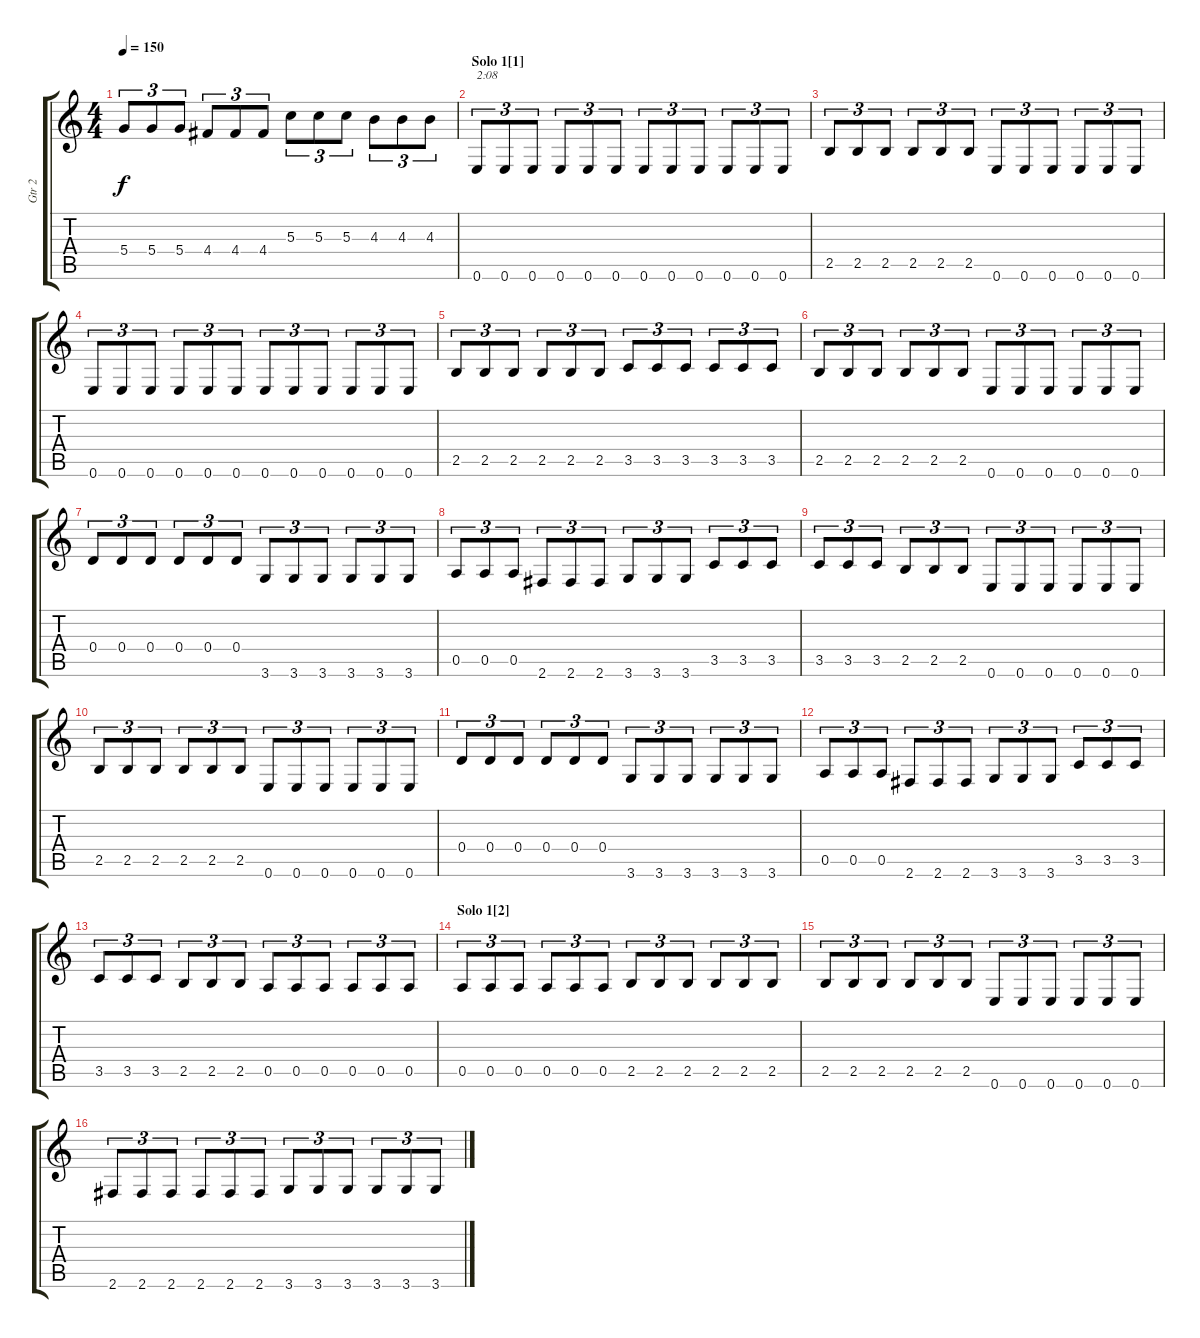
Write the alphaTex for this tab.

\track ("Gtr 2" "Gtr 2") {instrument distortionguitar}
\staff {score tabs}
\tuning (E4 B3 G3 D3 A2 E2) {hide}
\ts (4 4)
\tempo 150
\clef g2
\ks c
5.4.8{tu (3 2) dy f} 5.4.8{tu (3 2)} 5.4.8{tu (3 2)} 4.4.8{tu (3 2)} 4.4.8{tu (3 2)} 4.4.8{tu (3 2)} 5.3.8{tu (3 2)} 5.3.8{tu (3 2)} 5.3.8{tu (3 2)} 4.3.8{tu (3 2)} 4.3.8{tu (3 2)} 4.3.8{tu (3 2)} |
\section ("" "Solo 1[1]")
0.6.8{tu (3 2) txt "2:08"} 0.6.8{tu (3 2)} 0.6.8{tu (3 2)} 0.6.8{tu (3 2)} 0.6.8{tu (3 2)} 0.6.8{tu (3 2)} 0.6.8{tu (3 2)} 0.6.8{tu (3 2)} 0.6.8{tu (3 2)} 0.6.8{tu (3 2)} 0.6.8{tu (3 2)} 0.6.8{tu (3 2)} |
2.5.8{tu (3 2)} 2.5.8{tu (3 2)} 2.5.8{tu (3 2)} 2.5.8{tu (3 2)} 2.5.8{tu (3 2)} 2.5.8{tu (3 2)} 0.6.8{tu (3 2)} 0.6.8{tu (3 2)} 0.6.8{tu (3 2)} 0.6.8{tu (3 2)} 0.6.8{tu (3 2)} 0.6.8{tu (3 2)} |
0.6.8{tu (3 2)} 0.6.8{tu (3 2)} 0.6.8{tu (3 2)} 0.6.8{tu (3 2)} 0.6.8{tu (3 2)} 0.6.8{tu (3 2)} 0.6.8{tu (3 2)} 0.6.8{tu (3 2)} 0.6.8{tu (3 2)} 0.6.8{tu (3 2)} 0.6.8{tu (3 2)} 0.6.8{tu (3 2)} |
2.5.8{tu (3 2)} 2.5.8{tu (3 2)} 2.5.8{tu (3 2)} 2.5.8{tu (3 2)} 2.5.8{tu (3 2)} 2.5.8{tu (3 2)} 3.5.8{tu (3 2)} 3.5.8{tu (3 2)} 3.5.8{tu (3 2)} 3.5.8{tu (3 2)} 3.5.8{tu (3 2)} 3.5.8{tu (3 2)} |
2.5.8{tu (3 2)} 2.5.8{tu (3 2)} 2.5.8{tu (3 2)} 2.5.8{tu (3 2)} 2.5.8{tu (3 2)} 2.5.8{tu (3 2)} 0.6.8{tu (3 2)} 0.6.8{tu (3 2)} 0.6.8{tu (3 2)} 0.6.8{tu (3 2)} 0.6.8{tu (3 2)} 0.6.8{tu (3 2)} |
0.4.8{tu (3 2)} 0.4.8{tu (3 2)} 0.4.8{tu (3 2)} 0.4.8{tu (3 2)} 0.4.8{tu (3 2)} 0.4.8{tu (3 2)} 3.6.8{tu (3 2)} 3.6.8{tu (3 2)} 3.6.8{tu (3 2)} 3.6.8{tu (3 2)} 3.6.8{tu (3 2)} 3.6.8{tu (3 2)} |
0.5.8{tu (3 2)} 0.5.8{tu (3 2)} 0.5.8{tu (3 2)} 2.6.8{tu (3 2)} 2.6.8{tu (3 2)} 2.6.8{tu (3 2)} 3.6.8{tu (3 2)} 3.6.8{tu (3 2)} 3.6.8{tu (3 2)} 3.5.8{tu (3 2)} 3.5.8{tu (3 2)} 3.5.8{tu (3 2)} |
3.5.8{tu (3 2)} 3.5.8{tu (3 2)} 3.5.8{tu (3 2)} 2.5.8{tu (3 2)} 2.5.8{tu (3 2)} 2.5.8{tu (3 2)} 0.6.8{tu (3 2)} 0.6.8{tu (3 2)} 0.6.8{tu (3 2)} 0.6.8{tu (3 2)} 0.6.8{tu (3 2)} 0.6.8{tu (3 2)} |
2.5.8{tu (3 2)} 2.5.8{tu (3 2)} 2.5.8{tu (3 2)} 2.5.8{tu (3 2)} 2.5.8{tu (3 2)} 2.5.8{tu (3 2)} 0.6.8{tu (3 2)} 0.6.8{tu (3 2)} 0.6.8{tu (3 2)} 0.6.8{tu (3 2)} 0.6.8{tu (3 2)} 0.6.8{tu (3 2)} |
0.4.8{tu (3 2)} 0.4.8{tu (3 2)} 0.4.8{tu (3 2)} 0.4.8{tu (3 2)} 0.4.8{tu (3 2)} 0.4.8{tu (3 2)} 3.6.8{tu (3 2)} 3.6.8{tu (3 2)} 3.6.8{tu (3 2)} 3.6.8{tu (3 2)} 3.6.8{tu (3 2)} 3.6.8{tu (3 2)} |
0.5.8{tu (3 2)} 0.5.8{tu (3 2)} 0.5.8{tu (3 2)} 2.6.8{tu (3 2)} 2.6.8{tu (3 2)} 2.6.8{tu (3 2)} 3.6.8{tu (3 2)} 3.6.8{tu (3 2)} 3.6.8{tu (3 2)} 3.5.8{tu (3 2)} 3.5.8{tu (3 2)} 3.5.8{tu (3 2)} |
3.5.8{tu (3 2)} 3.5.8{tu (3 2)} 3.5.8{tu (3 2)} 2.5.8{tu (3 2)} 2.5.8{tu (3 2)} 2.5.8{tu (3 2)} 0.5.8{tu (3 2)} 0.5.8{tu (3 2)} 0.5.8{tu (3 2)} 0.5.8{tu (3 2)} 0.5.8{tu (3 2)} 0.5.8{tu (3 2)} |
\section ("" "Solo 1[2]")
0.5.8{tu (3 2)} 0.5.8{tu (3 2)} 0.5.8{tu (3 2)} 0.5.8{tu (3 2)} 0.5.8{tu (3 2)} 0.5.8{tu (3 2)} 2.5.8{tu (3 2)} 2.5.8{tu (3 2)} 2.5.8{tu (3 2)} 2.5.8{tu (3 2)} 2.5.8{tu (3 2)} 2.5.8{tu (3 2)} |
2.5.8{tu (3 2)} 2.5.8{tu (3 2)} 2.5.8{tu (3 2)} 2.5.8{tu (3 2)} 2.5.8{tu (3 2)} 2.5.8{tu (3 2)} 0.6.8{tu (3 2)} 0.6.8{tu (3 2)} 0.6.8{tu (3 2)} 0.6.8{tu (3 2)} 0.6.8{tu (3 2)} 0.6.8{tu (3 2)} |
2.6.8{tu (3 2)} 2.6.8{tu (3 2)} 2.6.8{tu (3 2)} 2.6.8{tu (3 2)} 2.6.8{tu (3 2)} 2.6.8{tu (3 2)} 3.6.8{tu (3 2)} 3.6.8{tu (3 2)} 3.6.8{tu (3 2)} 3.6.8{tu (3 2)} 3.6.8{tu (3 2)} 3.6.8{tu (3 2)}
